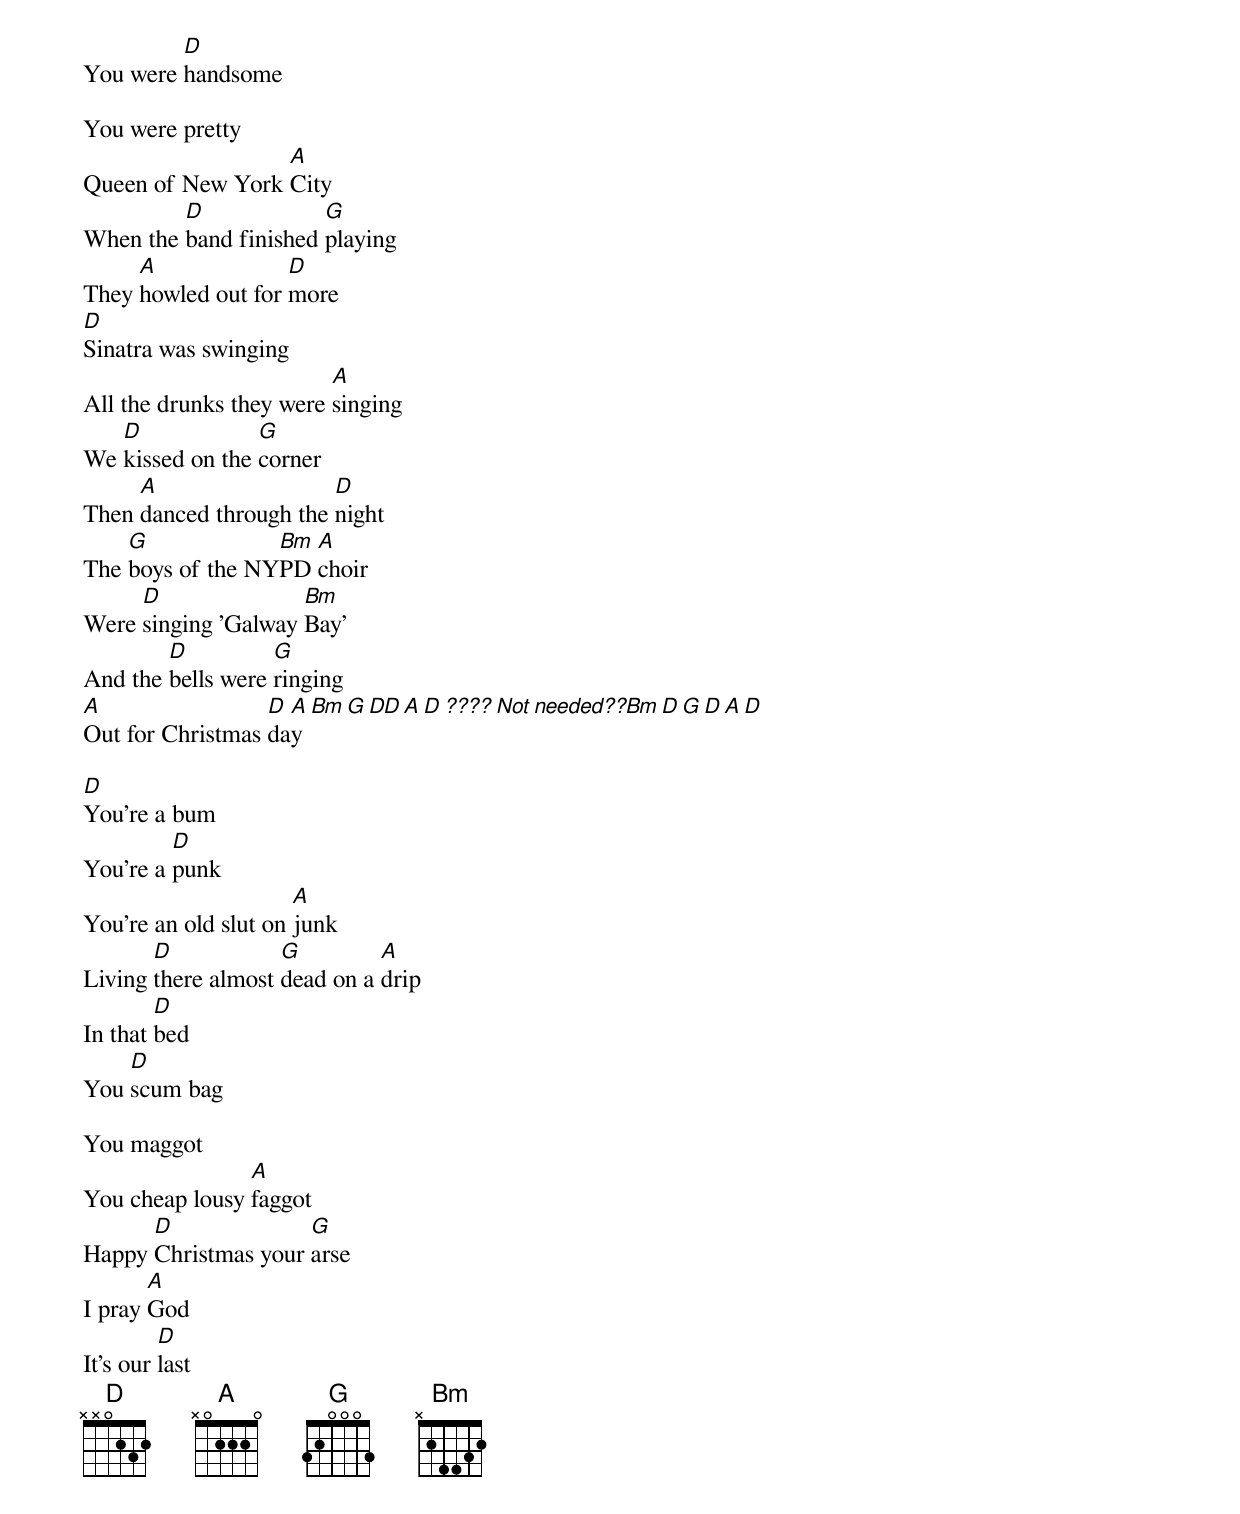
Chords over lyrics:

         D
You were handsome

You were pretty
                  A
Queen of New York City
         D             G
When the band finished playing
     A              D
They howled out for more
D
Sinatra was swinging
                         A
All the drunks they were singing
   D             G
We kissed on the corner
     A                  D
Then danced through the night
    G             Bm A
The boys of the NYPD choir
     D               Bm
Were singing 'Galway Bay'
        D          G
And the bells were ringing
A                 D A Bm G DD A  D ???? Not needed??Bm D G   D A D
Out for Christmas day

D
You're a bum
         D
You're a punk
                      A
You're an old slut on junk
       D            G         A
Living there almost dead on a drip
        D
In that bed
    D
You scum bag

You maggot
                A
You cheap lousy faggot
      D              G
Happy Christmas your arse
       A
I pray God
         D
It's our last
